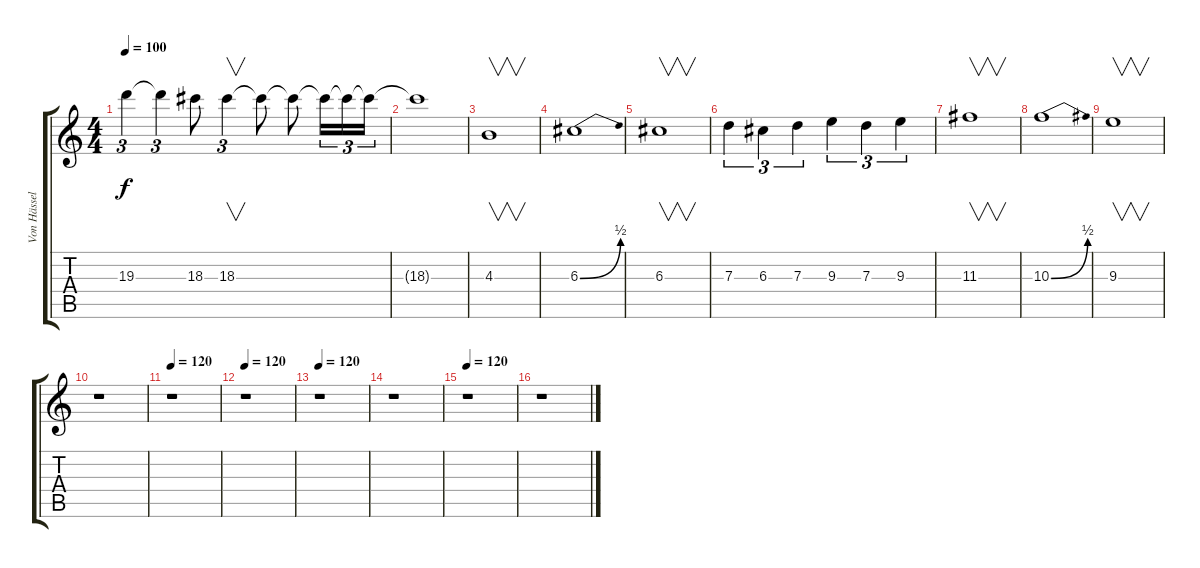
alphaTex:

\track ("Von Hässel - Solo guitar" "Von Hässel") {instrument distortionguitar}
\staff {score tabs}
\tuning (E4 B3 G3 D3 A2 E2) {hide}
\ts (4 4)
\tempo 100
\clef g2
\ks c
19.3.4{tu (3 2) dy f} 19.3{t}.4{tu (3 2)} 18.3.8 18.3.4{v tu (3 2)} 18.3{t}.8 18.3{t}.8 18.3{t}.16{tu (3 2)} 18.3{t}.16{tu (3 2)} 18.3{t}.16{tu (3 2)} |
18.3{t}.1 |
4.3.1{v} |
6.3{be (bend 0 0 60 2)}.1 |
6.3.1{v} |
7.3.4{tu (3 2)} 6.3.4{tu (3 2)} 7.3.4{tu (3 2)} 9.3.4{tu (3 2)} 7.3.4{tu (3 2)} 9.3.4{tu (3 2)} |
11.3.1{v} |
10.3{be (bend 0 0 60 2)}.1{instrument overdrivenguitar} |
9.3.1{v} |
r.1 |
\tempo 120
r.1 |
\tempo 120
r.1 |
\tempo 120
r.1 |
r.1 |
\tempo 120
r.1 |
r.1
